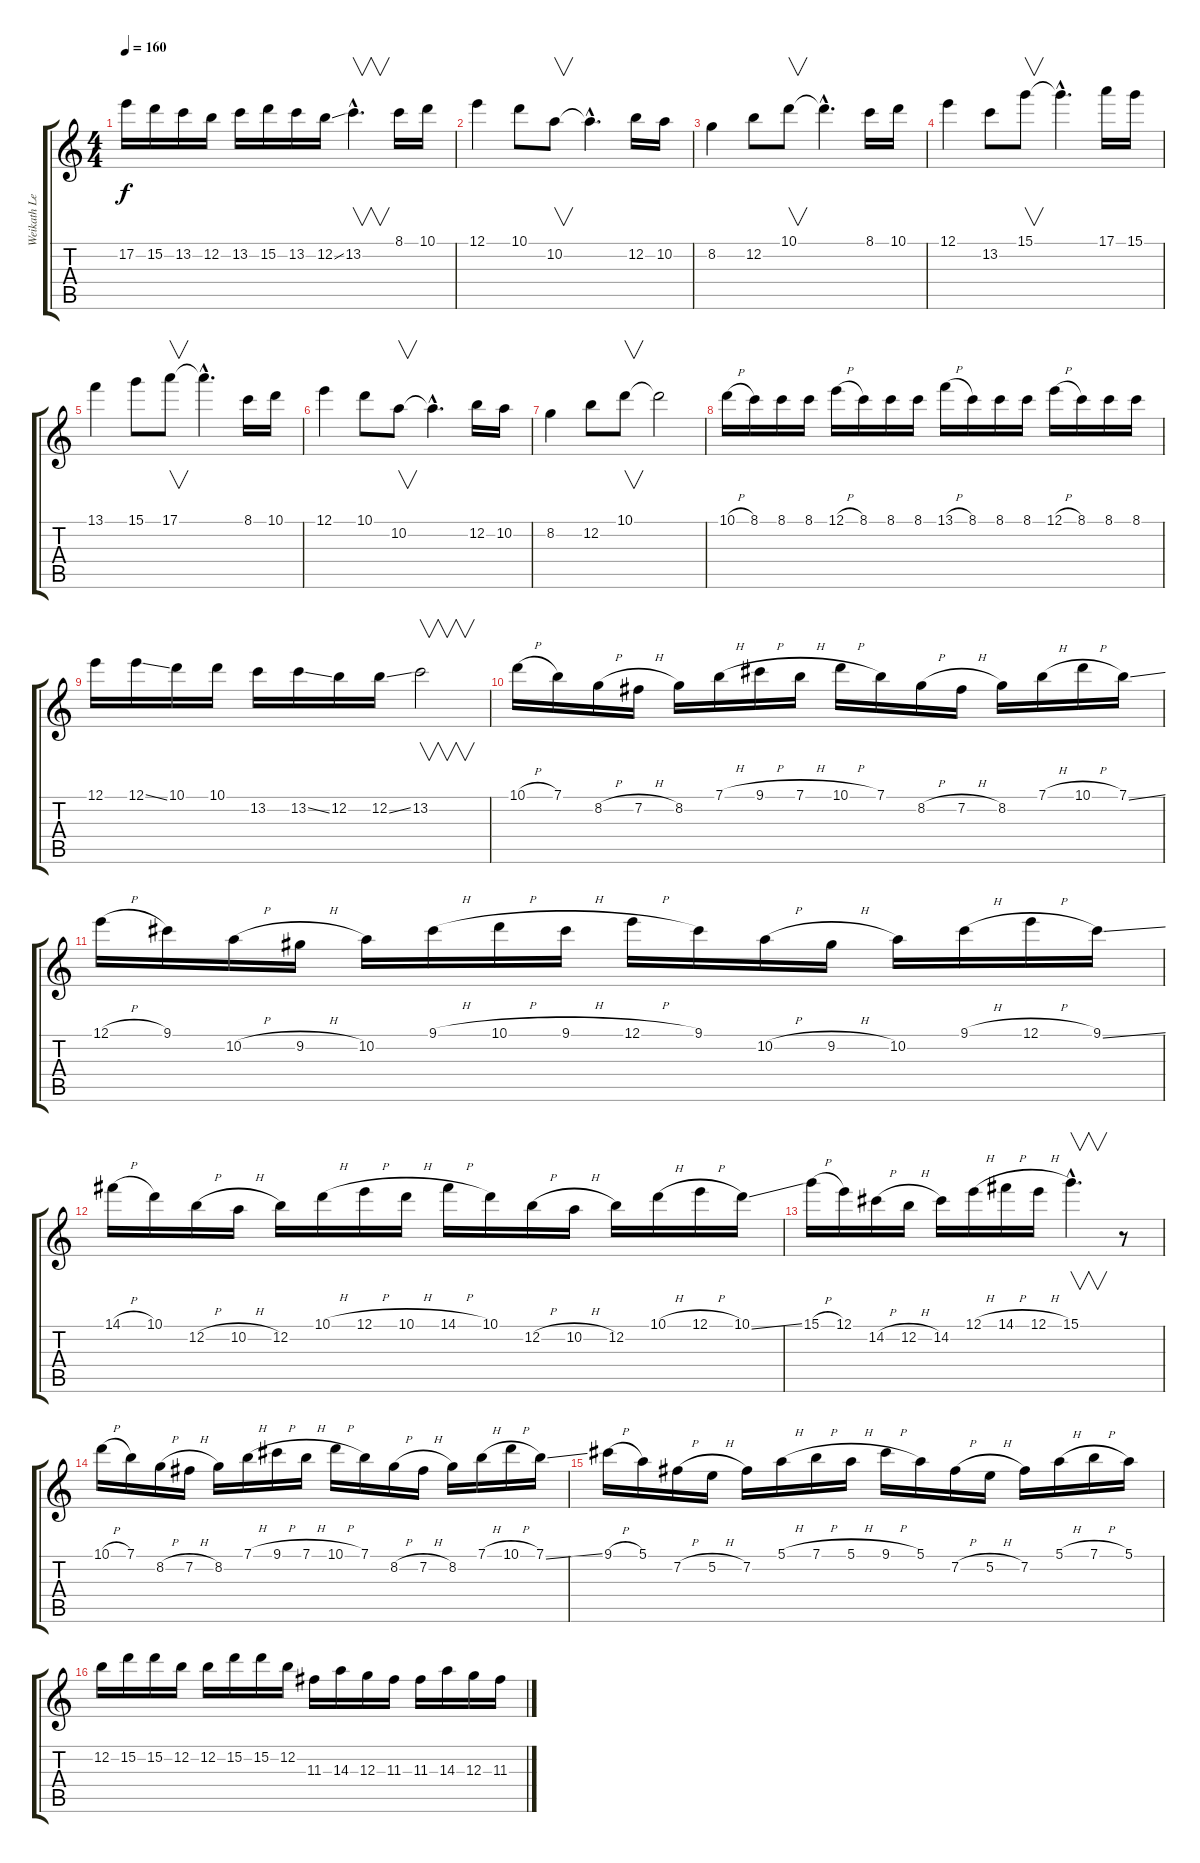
\track ("Weikath Lead" "Weikath Le") {instrument overdrivenguitar}
\staff {score tabs}
\tuning (E4 B3 G3 D3 A2 E2) {hide}
\ts (4 4)
\tempo 160
\clef g2
\ks c
17.2.16{dy f} 15.2.16 13.2.16 12.2.16 13.2.16 15.2.16 13.2.16 12.2{ss}.16 13.2{hac}.4{v d} 8.1.16 10.1.16 |
12.1.4 10.1.8 10.2.8{v} 10.2{hac t}.4{d} 12.2.16 10.2.16 |
8.2.4 12.2.8 10.1.8{v} 10.1{hac t}.4{d} 8.1.16 10.1.16 |
12.1.4 13.2.8 15.1.8{v} 15.1{hac t}.4{d} 17.1.16 15.1.16 |
13.1.4 15.1.8 17.1.8{v} 17.1{hac t}.4{d} 8.1.16 10.1.16 |
12.1.4 10.1.8 10.2.8{v} 10.2{hac t}.4{d} 12.2.16 10.2.16 |
8.2.4 12.2.8 10.1.8{v} 10.1{t}.2 |
10.1{h}.16 8.1.16 8.1.16 8.1.16 12.1{h}.16 8.1.16 8.1.16 8.1.16 13.1{h}.16 8.1.16 8.1.16 8.1.16 12.1{h}.16 8.1.16 8.1.16 8.1.16 |
12.1.16 12.1{ss}.16 10.1.16 10.1.16 13.2.16 13.2{ss}.16 12.2.16 12.2{ss}.16 13.2.2{v} |
10.1{h}.16 7.1.16 8.2{h}.16 7.2{h}.16 8.2.16 7.1{h}.16 9.1{h}.16 7.1{h}.16 10.1{h}.16 7.1.16 8.2{h}.16 7.2{h}.16 8.2.16 7.1{h}.16 10.1{h}.16 7.1{ss}.16 |
12.1{h}.16 9.1.16 10.2{h}.16 9.2{h}.16 10.2.16 9.1{h}.16 10.1{h}.16 9.1{h}.16 12.1{h}.16 9.1.16 10.2{h}.16 9.2{h}.16 10.2.16 9.1{h}.16 12.1{h}.16 9.1{ss}.16 |
14.1{h}.16 10.1.16 12.2{h}.16 10.2{h}.16 12.2.16 10.1{h}.16 12.1{h}.16 10.1{h}.16 14.1{h}.16 10.1.16 12.2{h}.16 10.2{h}.16 12.2.16 10.1{h}.16 12.1{h}.16 10.1{ss}.16 |
15.1{h}.16 12.1.16 14.2{h}.16 12.2{h}.16 14.2.16 12.1{h}.16 14.1{h}.16 12.1{h}.16 15.1{hac}.4{v d} r.8 |
10.1{h}.16 7.1.16 8.2{h}.16 7.2{h}.16 8.2.16 7.1{h}.16 9.1{h}.16 7.1{h}.16 10.1{h}.16 7.1.16 8.2{h}.16 7.2{h}.16 8.2.16 7.1{h}.16 10.1{h}.16 7.1{ss}.16 |
9.1{h}.16 5.1.16 7.2{h}.16 5.2{h}.16 7.2.16 5.1{h}.16 7.1{h}.16 5.1{h}.16 9.1{h}.16 5.1.16 7.2{h}.16 5.2{h}.16 7.2.16 5.1{h}.16 7.1{h}.16 5.1.16 |
12.2.16 15.2.16 15.2.16 12.2.16 12.2.16 15.2.16 15.2.16 12.2.16 11.3.16 14.3.16 12.3.16 11.3.16 11.3.16 14.3.16 12.3.16 11.3.16
